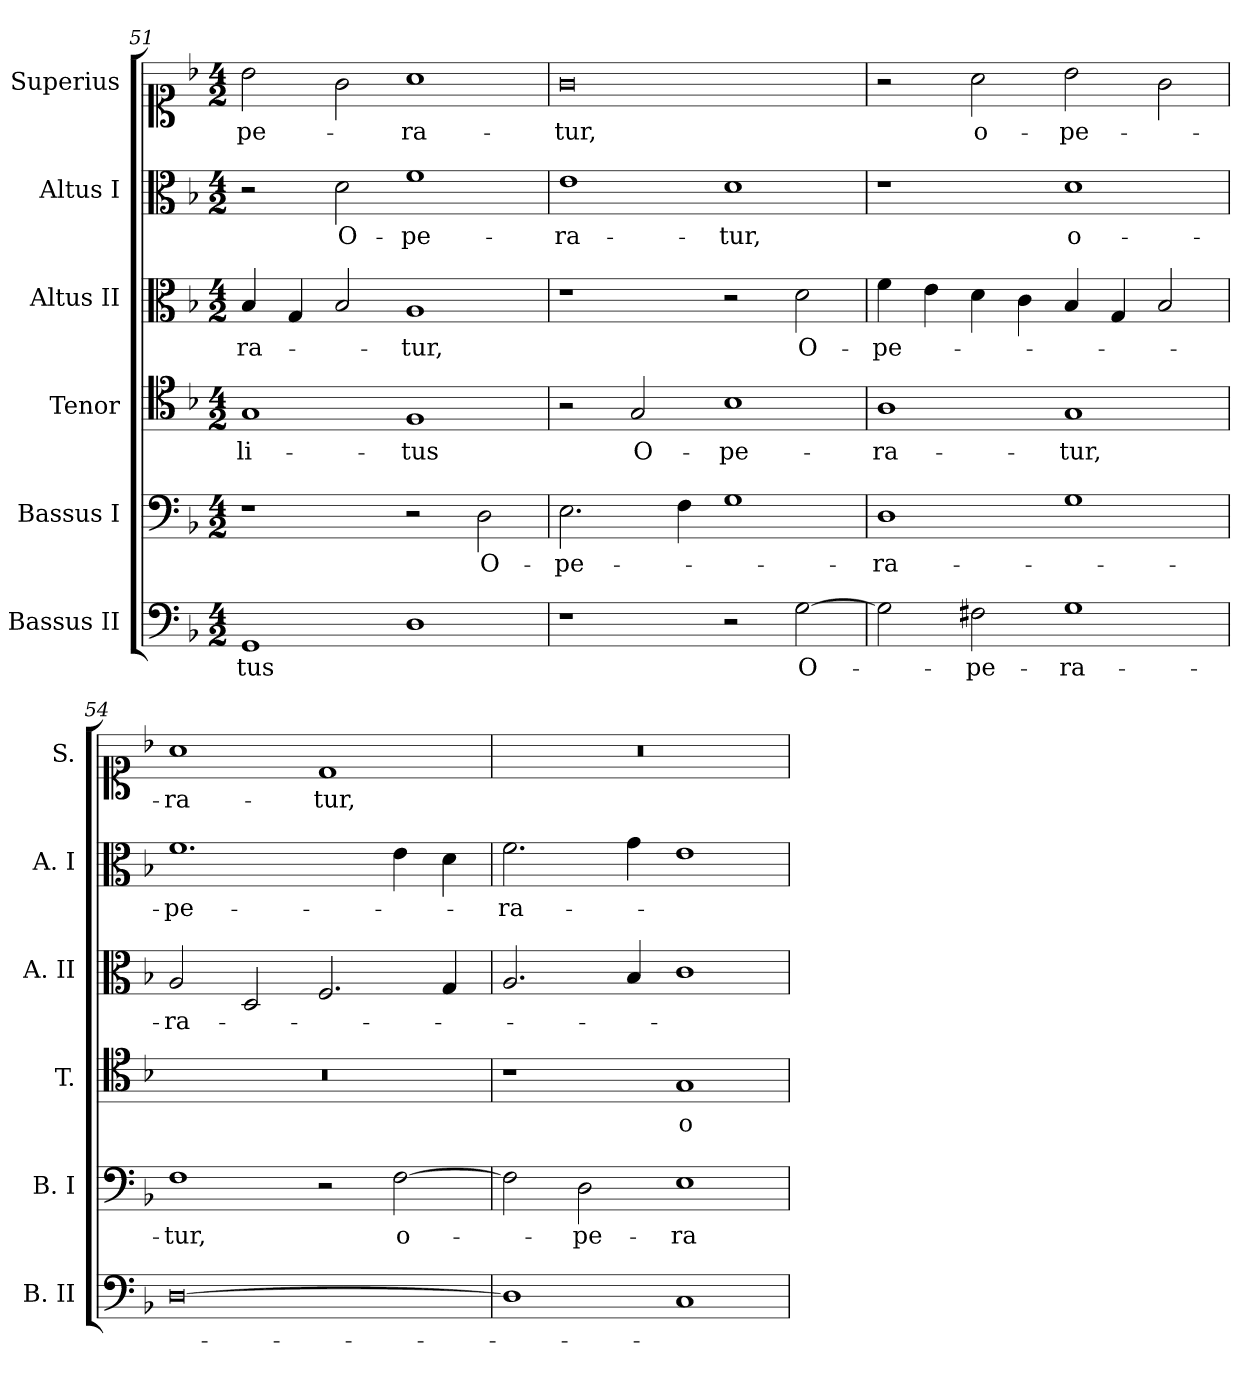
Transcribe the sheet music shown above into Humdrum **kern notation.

**kern	**text	**kern	**text	**kern	**text	**kern	**text	**kern	**text	**kern	**text
*part6	*part6	*part5	*part5	*part4	*part4	*part3	*part3	*part2	*part2	*part1	*part1
*staff6	*staff6	*staff5	*staff5	*staff4	*staff4	*staff3	*staff3	*staff2	*staff2	*staff1	*staff1
*I"Bassus II	*	*I"Bassus I	*	*I"Tenor	*	*I"Altus II	*	*I"Altus I	*	*I"Superius	*
*I'B. II	*	*I'B.  I	*	*I'T.	*	*I'A. II	*	*I'A. I	*	*I'S.	*
*clefF4	*	*clefF4	*	*clefC4	*	*clefC3	*	*clefC3	*	*clefC1	*
*k[b-]	*	*k[b-]	*	*k[b-]	*	*k[b-]	*	*k[b-]	*	*k[b-]	*
*F:	*	*F:	*	*F:	*	*F:	*	*F:	*	*F:	*
*M4/2	*	*M4/2	*	*M4/2	*	*M4/2	*	*M4/2	*	*M4/2	*
=51	=51	=51	=51	=51	=51	=51	=51	=51	=51	=51	=51
1GG	-tus	1r	.	1G	-li-	4B-/	-ra-	2r	.	2b-\	-pe-
.	.	.	.	.	.	4G/	.	.	.	.	.
.	.	.	.	.	.	2B-/	.	2d\	O-	2g\	.
1D	.	2r	.	1F	-tus	1A	-tur,	1f	-pe-	1a	-ra-
.	.	2D\	O-	.	.	.	.	.	.	.	.
=52	=52	=52	=52	=52	=52	=52	=52	=52	=52	=52	=52
1r	.	2.E\	-pe-	2r	.	1r	.	1e	-ra-	0g	-tur,
.	.	.	.	2G/	O-	.	.	.	.	.	.
.	.	4F\	.	.	.	.	.	.	.	.	.
2r	.	1G	.	1B-	-pe-	2r	.	1d	-tur,	.	.
[2G\	O-	.	.	.	.	2d\	O-	.	.	.	.
=53	=53	=53	=53	=53	=53	=53	=53	=53	=53	=53	=53
2G\]	.	1D	-ra-	1A	-ra-	4f\	-pe-	1r	.	2r	.
.	.	.	.	.	.	4e\	.	.	.	.	.
2F#i\	-pe-	.	.	.	.	4d\	.	.	.	2a\	o-
.	.	.	.	.	.	4c\	.	.	.	.	.
1G	-ra-	1G	.	1G	-tur,	4B-/	.	1d	o-	2b-\	-pe-
.	.	.	.	.	.	4G/	.	.	.	.	.
.	.	.	.	.	.	2B-/	.	.	.	2g\	.
=54	=54	=54	=54	=54	=54	=54	=54	=54	=54	=54	=54
[0D	.	1F	-tur,	0r	.	2A/	-ra-	1.f	-pe-	1a	-ra-
.	.	.	.	.	.	2D/	.	.	.	.	.
.	.	2r	.	.	.	2.F/	.	.	.	1d	-tur,
.	.	[2F\	o-	.	.	.	.	4e\	.	.	.
.	.	.	.	.	.	4G/	.	4d\	.	.	.
=55	=55	=55	=55	=55	=55	=55	=55	=55	=55	=55	=55
1D]	.	2F\]	.	1r	.	2.A/	.	2.f\	-ra-	0r	.
.	.	2D\	-pe-	.	.	.	.	.	.	.	.
.	.	.	.	.	.	4B-/	.	4g\	.	.	.
1C	.	1E	-ra-	1G	o-	1c	.	1e	.	.	.
=	=	=	=	=	=	=	=	=	=	=	=
*-	*-	*-	*-	*-	*-	*-	*-	*-	*-	*-	*-
